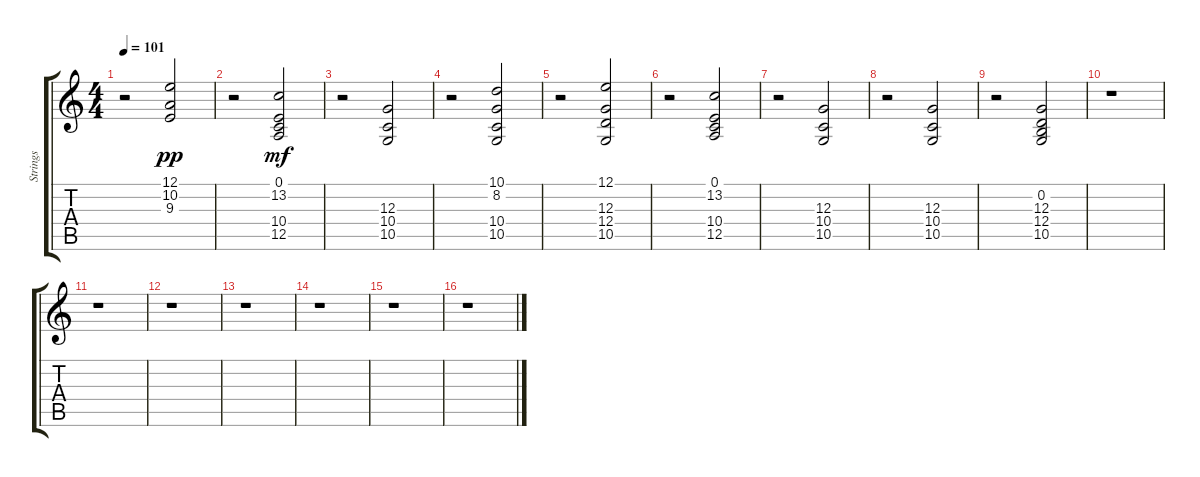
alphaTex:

\track ("Strings" "Strings") {instrument stringensemble2}
\staff {score tabs}
\tuning (E4 B3 G3 D3 A2 E2) {hide}
\ts (4 4)
\tempo 101
\clef g2
\ks c
r.2{dy pp instrument stringensemble2} (12.1 10.2 9.3).2 |
r.2 (0.1 13.2 10.4 12.5).2{dy mf} |
r.2 (12.3 10.4 10.5).2 |
r.2 (10.1 8.2 10.4 10.5).2 |
r.2 (12.1 12.3 12.4 10.5).2 |
r.2 (0.1 13.2 10.4 12.5).2 |
r.2 (12.3 10.4 10.5).2 |
r.2 (12.3 10.4 10.5).2 |
r.2 (0.2 12.3 12.4 10.5).2 |
r.1 |
r.1 |
r.1 |
r.1 |
r.1 |
r.1 |
r.1
